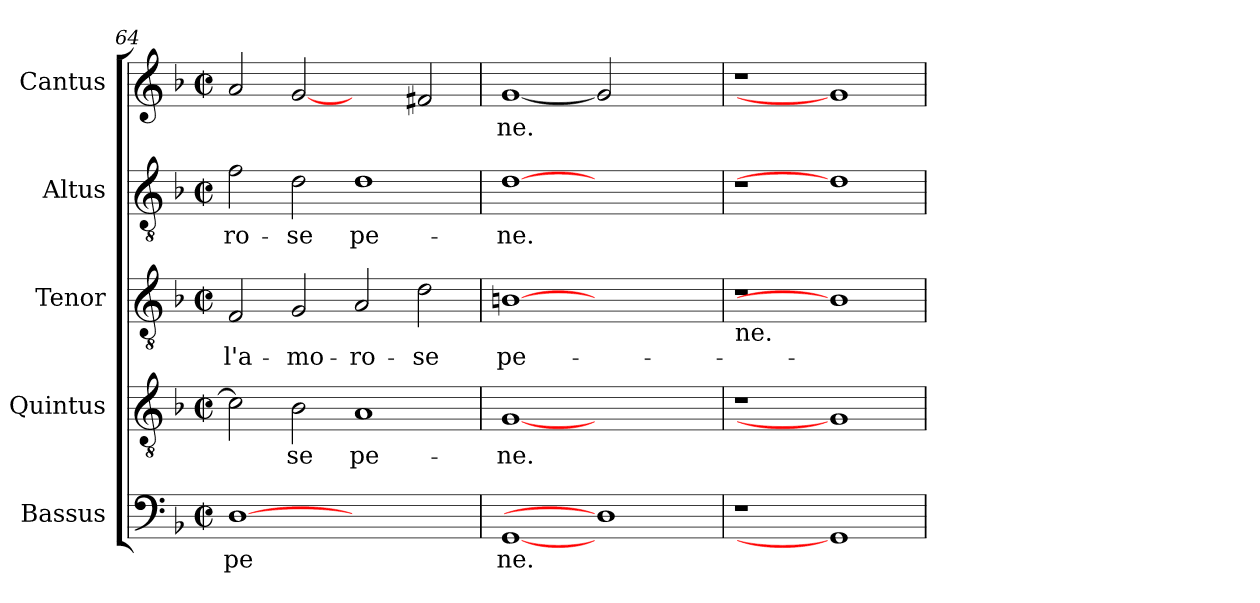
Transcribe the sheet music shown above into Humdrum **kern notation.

**kern	**text	**kern	**text	**kern	**text	**kern	**text	**kern	**text
*part5	*part5	*part4	*part4	*part3	*part3	*part2	*part2	*part1	*part1
*staff5	*staff5	*staff4	*staff4	*staff3	*staff3	*staff2	*staff2	*staff1	*staff1
*I"Bassus	*	*I"Quintus	*	*I"Tenor	*	*I"Altus	*	*I"Cantus	*
*clefF4	*	*clefGv2	*	*clefGv2	*	*clefGv2	*	*clefG2	*
*k[b-]	*	*k[b-]	*	*k[b-]	*	*k[b-]	*	*k[b-]	*
*F:	*	*F:	*	*F:	*	*F:	*	*F:	*
*M2/2	*	*M2/2	*	*M2/2	*	*M2/2	*	*M2/2	*
*met(c|)	*	*met(c|)	*	*met(c|)	*	*met(c|)	*	*met(c|)	*
=64	=64	=64	=64	=64	=64	=64	=64	=64	=64
!	!LO:LY:b:cj	!	!LO:LY:b:cj	!	!LO:LY:b:cj	!	!LO:LY:b:cj	!	!LO:LY:b:cj
[1D	pe	2c\]	--	2F/	l'a-	2f\	-ro-	2a/	--
!	!	!	!LO:LY:b:cj	!	!LO:LY:b:cj	!	!LO:LY:b:cj	!	!LO:LY:b:cj
.	.	2B-\	-se	2G/	-mo-	2d\	-se	[2g	--
!	!	!	!LO:LY:b:cj	!	!LO:LY:b:cj	!	!LO:LY:b:cj	!	!
1ryy	.	1A	pe-	2A/	-ro-	1d	pe-	2ryy	.
!	!	!	!	!	!LO:LY:b:cj	!	!	!	!LO:LY:b:cj
.	.	.	.	2d\	-se	.	.	2f#/	--
=65	=65	=65	=65	=65	=65	=65	=65	=65	=65
!	!LO:LY:b:cj	!	!LO:LY:b:cj	!	!LO:LY:b:cj	!	!LO:LY:b:cj	!	!LO:LY:b:cj
[1GG	ne.	[1G	-ne.	[1Bn	pe-	[1d	-ne.	[1g	-ne.
1D]	.	1ryy	.	1ryy	.	1ryy	.	2g]	.
.	.	.	.	.	.	.	.	2ryy	.
=66	=66	=66	=66	=66	=66	=66	=66	=66	=66
!	!	!	!	!LO:TX:b:t=ne.	!	!	!	!	!
1r	.	1r	.	1r	.	1r	.	1r	.
1GG]	.	1G]	.	1B]	.	1d]	.	1g]	.
=	=	=	=	=	=	=	=	=	=
*-	*-	*-	*-	*-	*-	*-	*-	*-	*-
